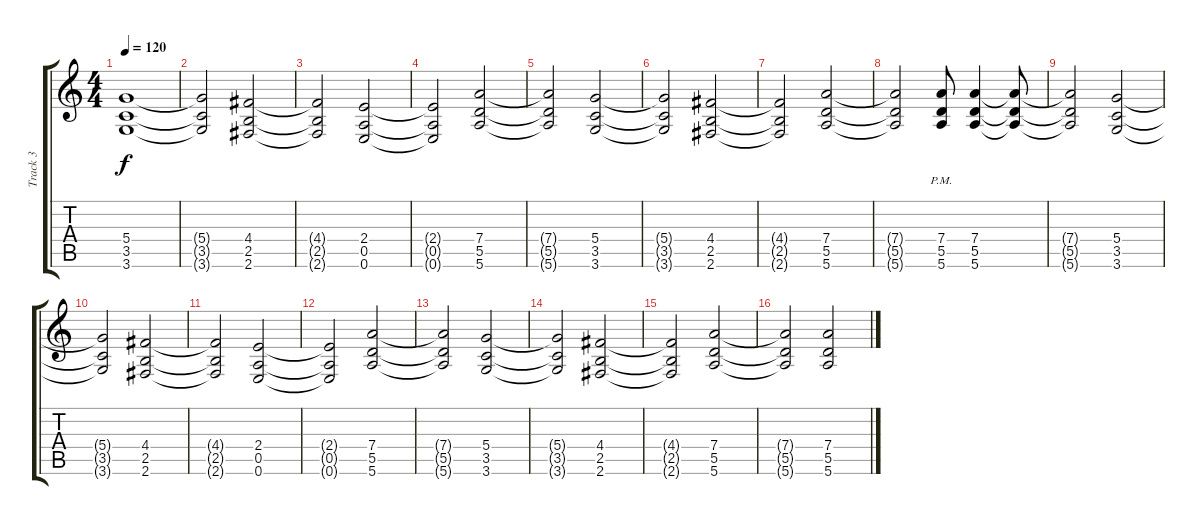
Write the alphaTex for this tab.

\track ("Track 3" "Track 3") {instrument distortionguitar}
\staff {score tabs}
\tuning (E4 B3 G3 D3 A2 E2) {hide}
\ts (4 4)
\tempo 120
\clef g2
\ks c
(5.4 3.5 3.6).1{dy f instrument distortionguitar} |
(5.4{t} 3.5{t} 3.6{t}).2 (4.4 2.5 2.6).2 |
(4.4{t} 2.5{t} 2.6{t}).2 (2.4 0.5 0.6).2 |
(2.4{t} 0.5{t} 0.6{t}).2 (7.4 5.5 5.6).2 |
(7.4{t} 5.5{t} 5.6{t}).2 (5.4 3.5 3.6).2 |
(5.4{t} 3.5{t} 3.6{t}).2 (4.4 2.5 2.6).2 |
(4.4{t} 2.5{t} 2.6{t}).2 (7.4 5.5 5.6).2 |
(7.4{t} 5.5{t} 5.6{t}).2 (7.4{pm} 5.5{pm} 5.6{pm}).8 (7.4 5.5 5.6).4 (7.4{t} 5.5{t} 5.6{t}).8 |
(7.4{t} 5.5{t} 5.6{t}).2 (5.4 3.5 3.6).2 |
(5.4{t} 3.5{t} 3.6{t}).2 (4.4 2.5 2.6).2 |
(4.4{t} 2.5{t} 2.6{t}).2 (2.4 0.5 0.6).2 |
(2.4{t} 0.5{t} 0.6{t}).2 (7.4 5.5 5.6).2 |
(7.4{t} 5.5{t} 5.6{t}).2 (5.4 3.5 3.6).2 |
(5.4{t} 3.5{t} 3.6{t}).2 (4.4 2.5 2.6).2 |
(4.4{t} 2.5{t} 2.6{t}).2 (7.4 5.5 5.6).2 |
(7.4{t} 5.5{t} 5.6{t}).2 (7.4 5.5 5.6).2
